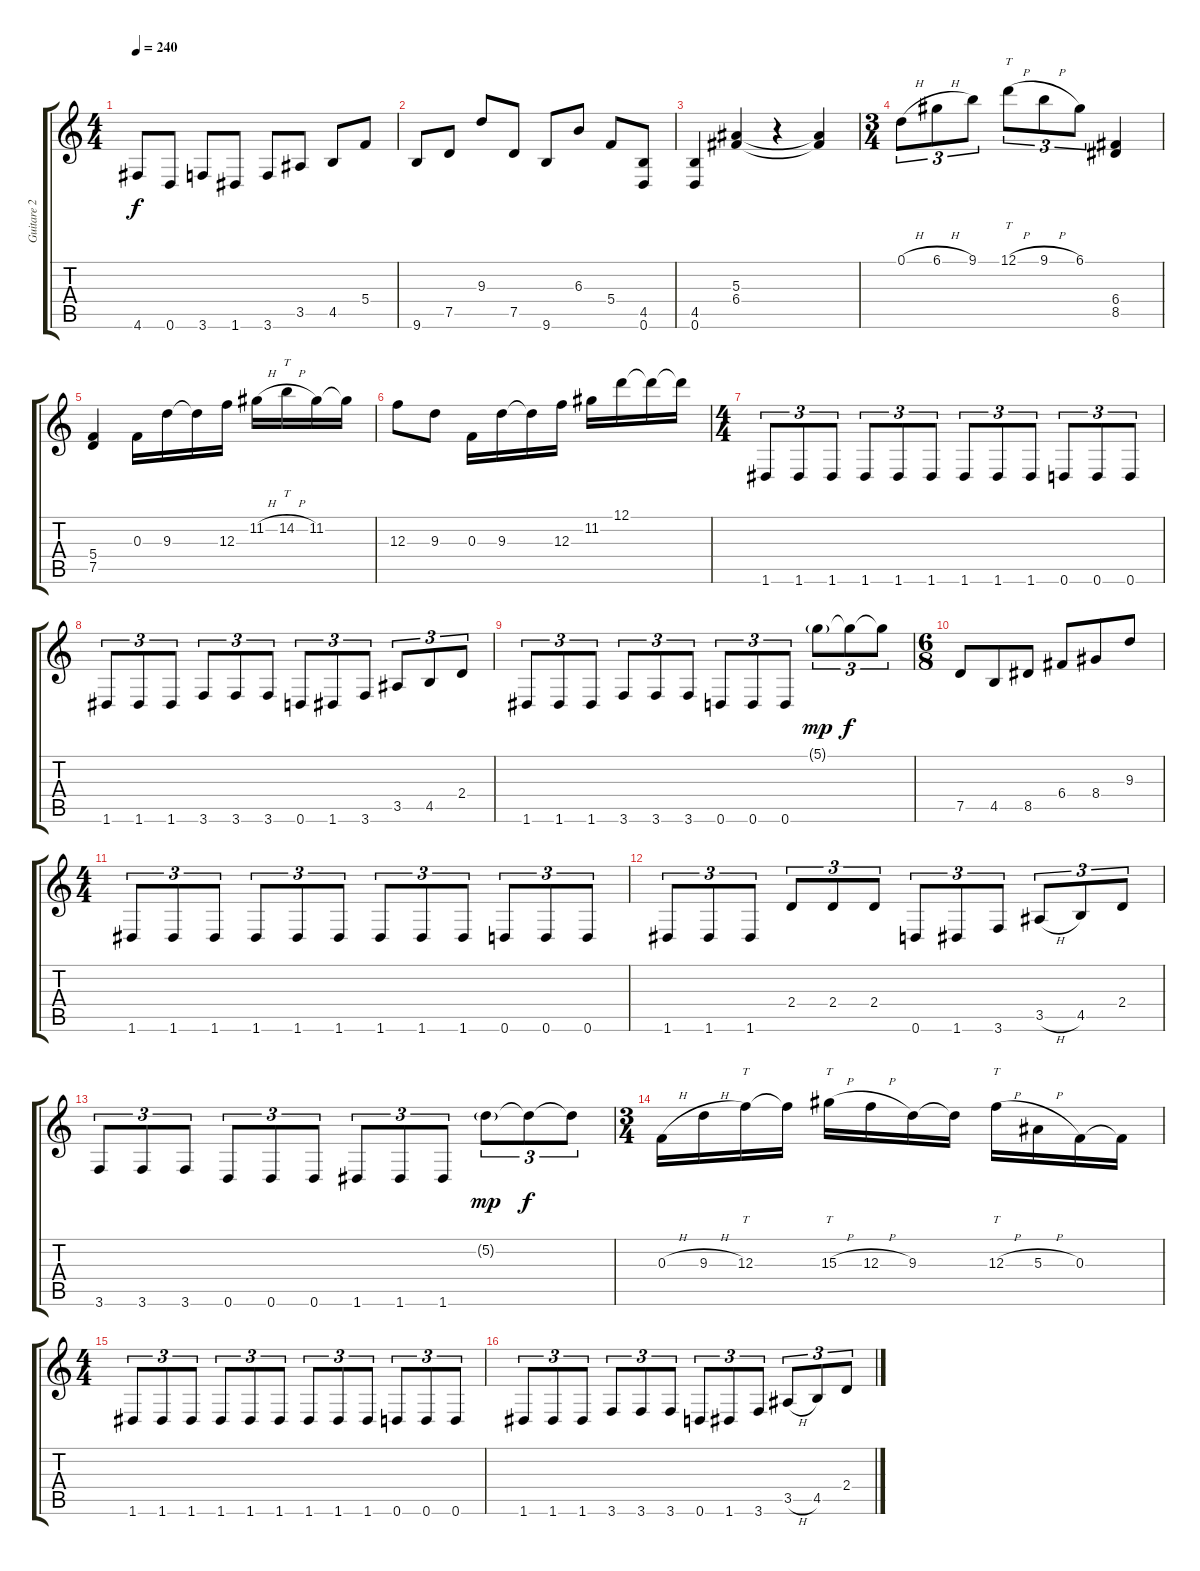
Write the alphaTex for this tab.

\track ("Guitare 2" "Guitare 2") {instrument distortionguitar}
\staff {score tabs}
\tuning (D4 A3 F3 C3 G2 D2) {hide}
\ts (4 4)
\tempo 240
\clef g2
\ks c
4.6.8{dy f} 0.6.8 3.6.8 1.6.8 3.6.8 3.5.8 4.5.8 5.4.8 |
9.6.8 7.5.8 9.3.8 7.5.8 9.6.8 6.3.8 5.4.8 (4.5 0.6).8 |
(4.5 0.6).4 (5.3 6.4).4 r.4 (5.3{t} 6.4{t}).4 |
\ts (3 4)
0.1{h}.8{tu (3 2)} 6.1{h}.8{tu (3 2)} 9.1.8{tu (3 2)} 12.1{h}.8{tt tu (3 2)} 9.1{h}.8{tu (3 2)} 6.1.8{tu (3 2)} (6.4 8.5).4 |
(5.4 7.5).4 0.3.16 9.3.16 9.3{t}.16 12.3.16 11.2{h}.16 14.2{h}.16{tt} 11.2.16 11.2{t}.16 |
12.3.8 9.3.8 0.3.16 9.3.16 9.3{t}.16 12.3.16 11.2.16 12.1.16 12.1{t}.16 12.1{t}.16 |
\ts (4 4)
1.6.8{tu (3 2)} 1.6.8{tu (3 2)} 1.6.8{tu (3 2)} 1.6.8{tu (3 2)} 1.6.8{tu (3 2)} 1.6.8{tu (3 2)} 1.6.8{tu (3 2)} 1.6.8{tu (3 2)} 1.6.8{tu (3 2)} 0.6.8{tu (3 2)} 0.6.8{tu (3 2)} 0.6.8{tu (3 2)} |
1.6.8{tu (3 2)} 1.6.8{tu (3 2)} 1.6.8{tu (3 2)} 3.6.8{tu (3 2)} 3.6.8{tu (3 2)} 3.6.8{tu (3 2)} 0.6.8{tu (3 2)} 1.6.8{tu (3 2)} 3.6.8{tu (3 2)} 3.5.8{tu (3 2)} 4.5.8{tu (3 2)} 2.4.8{tu (3 2)} |
1.6.8{tu (3 2)} 1.6.8{tu (3 2)} 1.6.8{tu (3 2)} 3.6.8{tu (3 2)} 3.6.8{tu (3 2)} 3.6.8{tu (3 2)} 0.6.8{tu (3 2)} 0.6.8{tu (3 2)} 0.6.8{tu (3 2)} 5.1{g}.8{tu (3 2) dy mp} 5.1{t}.8{tu (3 2) dy f} 5.1{t}.8{tu (3 2)} |
\ts (6 8)
7.5.8 4.5.8 8.5.8 6.4.8 8.4.8 9.3.8 |
\ts (4 4)
1.6.8{tu (3 2)} 1.6.8{tu (3 2)} 1.6.8{tu (3 2)} 1.6.8{tu (3 2)} 1.6.8{tu (3 2)} 1.6.8{tu (3 2)} 1.6.8{tu (3 2)} 1.6.8{tu (3 2)} 1.6.8{tu (3 2)} 0.6.8{tu (3 2)} 0.6.8{tu (3 2)} 0.6.8{tu (3 2)} |
1.6.8{tu (3 2)} 1.6.8{tu (3 2)} 1.6.8{tu (3 2)} 2.4.8{tu (3 2)} 2.4.8{tu (3 2)} 2.4.8{tu (3 2)} 0.6.8{tu (3 2)} 1.6.8{tu (3 2)} 3.6.8{tu (3 2)} 3.5{h}.8{tu (3 2)} 4.5.8{tu (3 2)} 2.4.8{tu (3 2)} |
3.6.8{tu (3 2)} 3.6.8{tu (3 2)} 3.6.8{tu (3 2)} 0.6.8{tu (3 2)} 0.6.8{tu (3 2)} 0.6.8{tu (3 2)} 1.6.8{tu (3 2)} 1.6.8{tu (3 2)} 1.6.8{tu (3 2)} 5.2{g}.8{tu (3 2) dy mp} 5.2{t}.8{tu (3 2) dy f} 5.2{t}.8{tu (3 2)} |
\ts (3 4)
0.3{h}.16 9.3{h}.16 12.3.16{tt} 12.3{t}.16 15.3{h}.16{tt} 12.3{h}.16 9.3.16 9.3{t}.16 12.3{h}.16{tt} 5.3{h}.16 0.3.16 0.3{t}.16 |
\ts (4 4)
1.6.8{tu (3 2)} 1.6.8{tu (3 2)} 1.6.8{tu (3 2)} 1.6.8{tu (3 2)} 1.6.8{tu (3 2)} 1.6.8{tu (3 2)} 1.6.8{tu (3 2)} 1.6.8{tu (3 2)} 1.6.8{tu (3 2)} 0.6.8{tu (3 2)} 0.6.8{tu (3 2)} 0.6.8{tu (3 2)} |
1.6.8{tu (3 2)} 1.6.8{tu (3 2)} 1.6.8{tu (3 2)} 3.6.8{tu (3 2)} 3.6.8{tu (3 2)} 3.6.8{tu (3 2)} 0.6.8{tu (3 2)} 1.6.8{tu (3 2)} 3.6.8{tu (3 2)} 3.5{h}.8{tu (3 2)} 4.5.8{tu (3 2)} 2.4.8{tu (3 2)}
